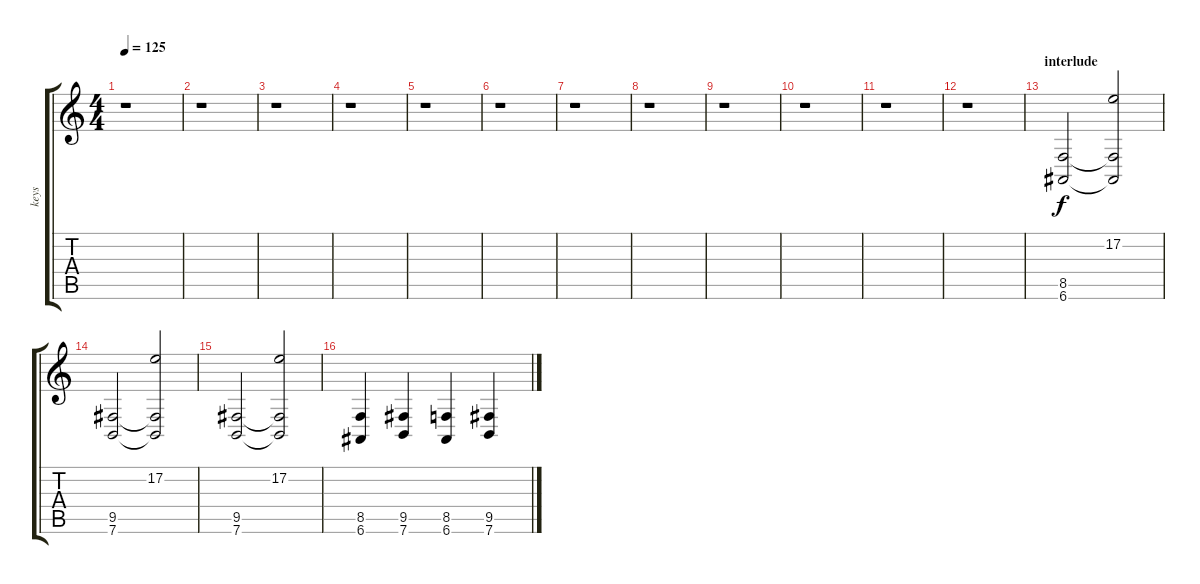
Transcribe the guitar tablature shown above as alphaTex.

\track ("keys" "keys") {instrument choiraahs}
\staff {score tabs}
\tuning (E4 B3 G3 D3 A2 E2) {hide}
\ts (4 4)
\tempo 125
\clef g2
\ks c
r.1{dy f} |
r.1 |
r.1 |
r.1 |
r.1 |
r.1 |
r.1 |
r.1 |
r.1 |
r.1 |
r.1 |
r.1 |
\section ("" "interlude")
(8.5 6.6).2 (17.2 8.5{t} 6.6{t}).2{balance 0} |
(9.5 7.6).2{balance 8} (17.2 9.5{t} 7.6{t}).2{volume 13 balance 0} |
(9.5 7.6).2{balance 8} (17.2 9.5{t} 7.6{t}).2{balance 0} |
(8.5 6.6).4{balance 8} (9.5 7.6).4 (8.5 6.6).4 (9.5 7.6).4
